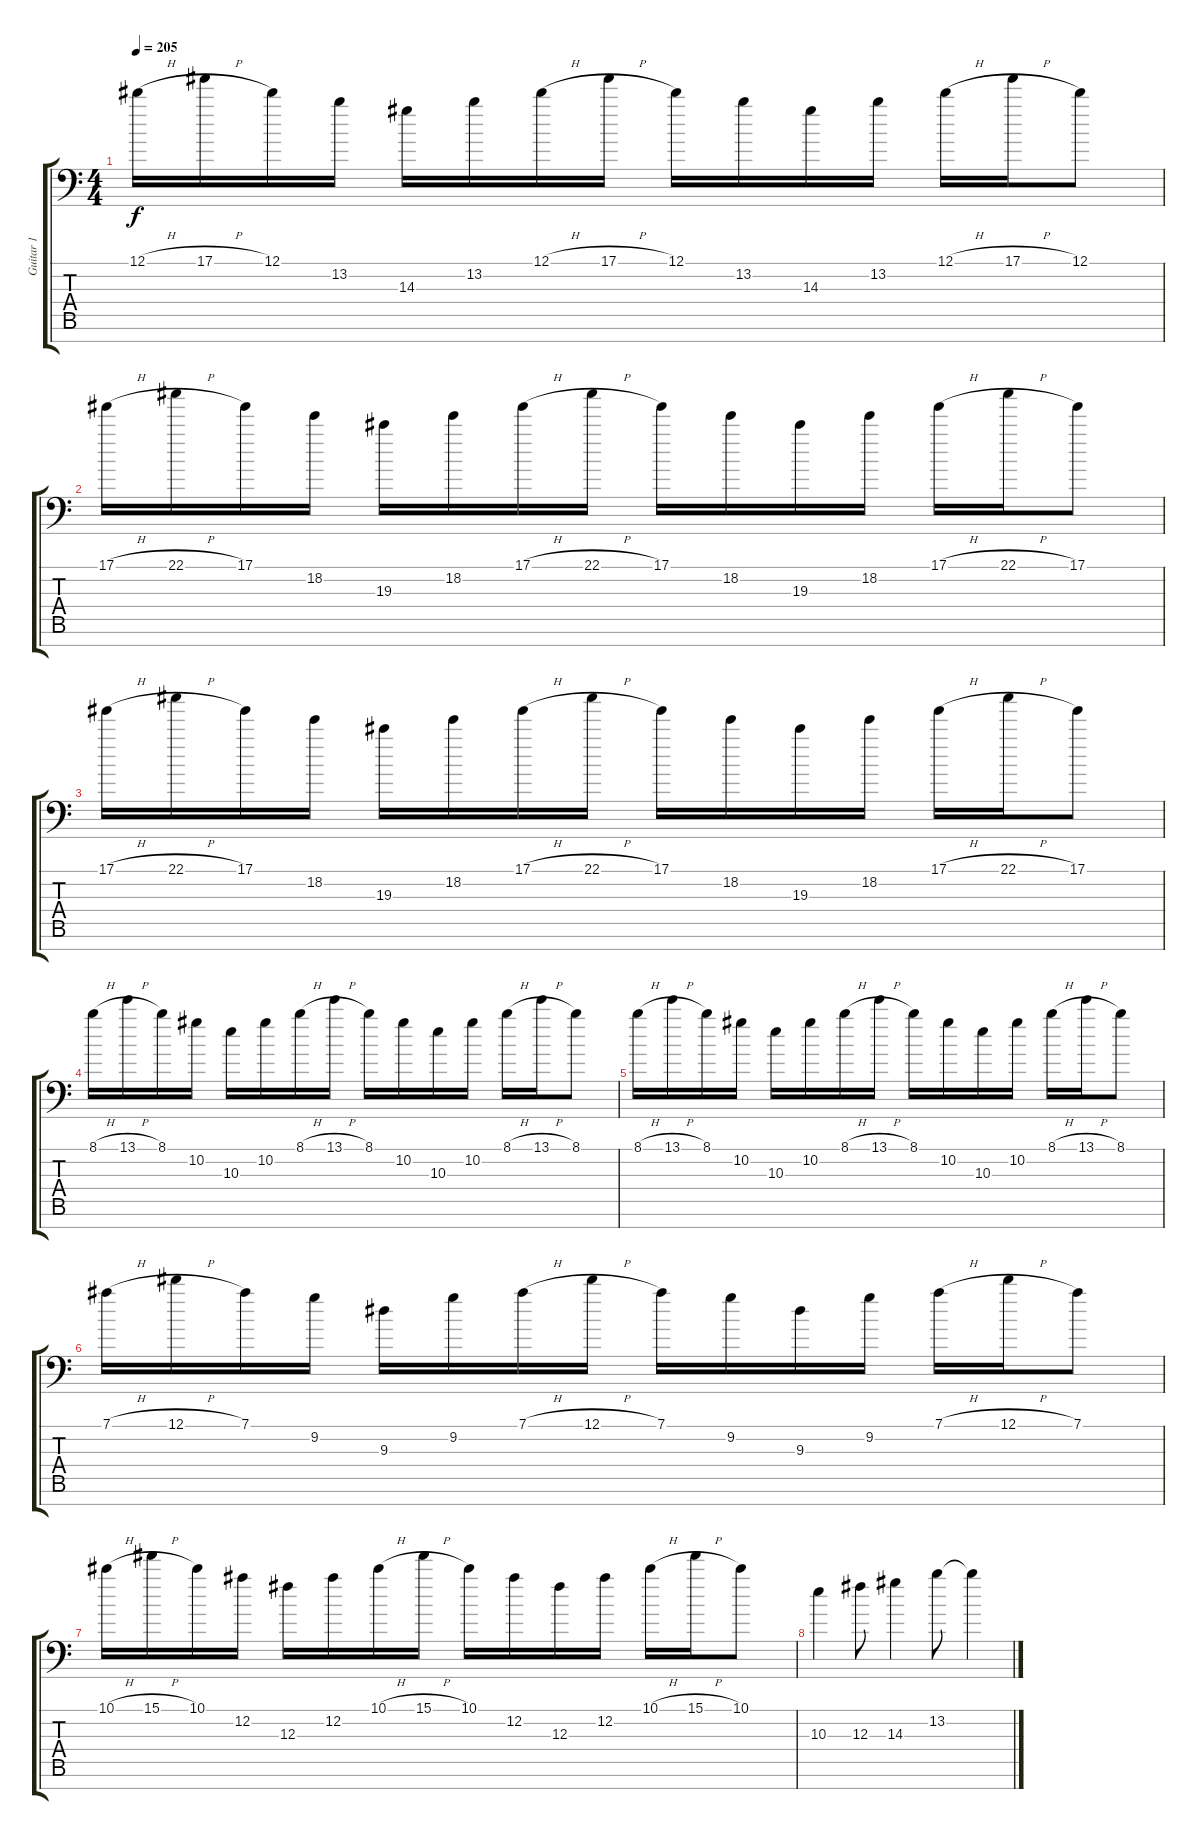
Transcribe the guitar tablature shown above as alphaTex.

\track ("Guitar 1" "Guitar 1") {instrument distortionguitar}
\staff {score tabs}
\tuning (Eb4 Bb3 Gb3 Db3 Ab2 Eb2 Ab1) {hide}
\ts (4 4)
\tempo 205
\clef f4
\ks c
12.1{h}.16{dy f} 17.1{h}.16 12.1.16 13.2.16 14.3.16 13.2.16 12.1{h}.16 17.1{h}.16 12.1.16 13.2.16 14.3.16 13.2.16 12.1{h}.16 17.1{h}.16 12.1.8 |
17.1{h}.16 22.1{h}.16 17.1.16 18.2.16 19.3.16 18.2.16 17.1{h}.16 22.1{h}.16 17.1.16 18.2.16 19.3.16 18.2.16 17.1{h}.16 22.1{h}.16 17.1.8 |
17.1{h}.16 22.1{h}.16 17.1.16 18.2.16 19.3.16 18.2.16 17.1{h}.16 22.1{h}.16 17.1.16 18.2.16 19.3.16 18.2.16 17.1{h}.16 22.1{h}.16 17.1.8 |
8.1{h}.16 13.1{h}.16 8.1.16 10.2.16 10.3.16 10.2.16 8.1{h}.16 13.1{h}.16 8.1.16 10.2.16 10.3.16 10.2.16 8.1{h}.16 13.1{h}.16 8.1.8 |
8.1{h}.16 13.1{h}.16 8.1.16 10.2.16 10.3.16 10.2.16 8.1{h}.16 13.1{h}.16 8.1.16 10.2.16 10.3.16 10.2.16 8.1{h}.16 13.1{h}.16 8.1.8 |
7.1{h}.16 12.1{h}.16 7.1.16 9.2.16 9.3.16 9.2.16 7.1{h}.16 12.1{h}.16 7.1.16 9.2.16 9.3.16 9.2.16 7.1{h}.16 12.1{h}.16 7.1.8 |
10.1{h}.16 15.1{h}.16 10.1.16 12.2.16 12.3.16 12.2.16 10.1{h}.16 15.1{h}.16 10.1.16 12.2.16 12.3.16 12.2.16 10.1{h}.16 15.1{h}.16 10.1.8 |
10.3.4 12.3.8 14.3.4 13.2.8 13.2{t}.4
